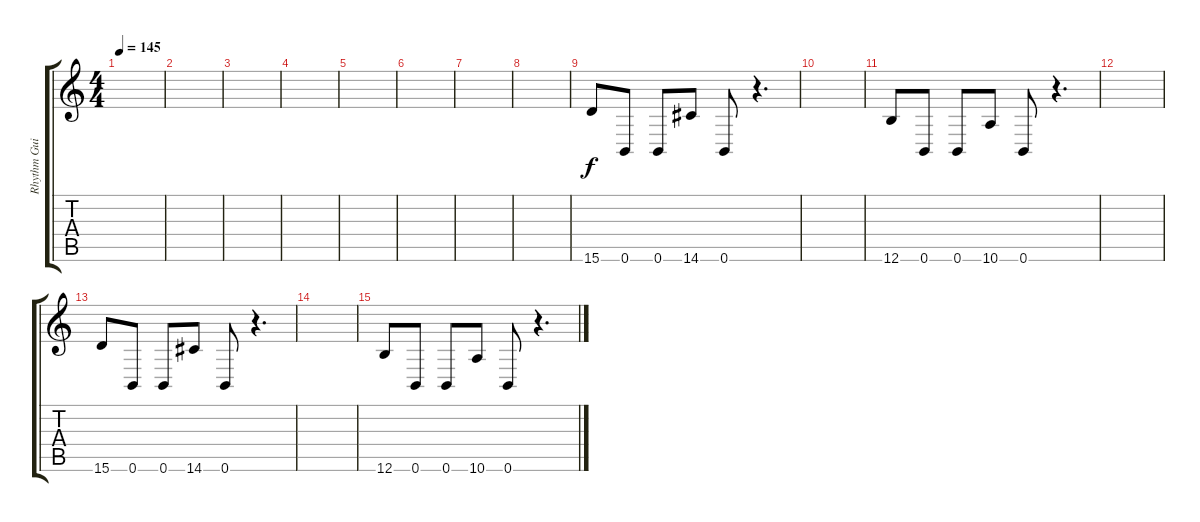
\track ("Rhythm Guitar" "Rhythm Gui") {instrument distortionguitar}
\staff {score tabs}
\tuning (B3 Gb3 D3 A2 E2 B1) {hide}
\ts (4 4)
\tempo 145
\clef g2
\ks c
|
|
|
|
|
|
|
|
15.6.8 0.6.8 0.6.8 14.6.8 0.6.8 r.4{d} |
|
12.6.8 0.6.8 0.6.8 10.6.8 0.6.8 r.4{d} |
|
15.6.8 0.6.8 0.6.8 14.6.8 0.6.8 r.4{d} |
|
12.6.8 0.6.8 0.6.8 10.6.8 0.6.8 r.4{d}
